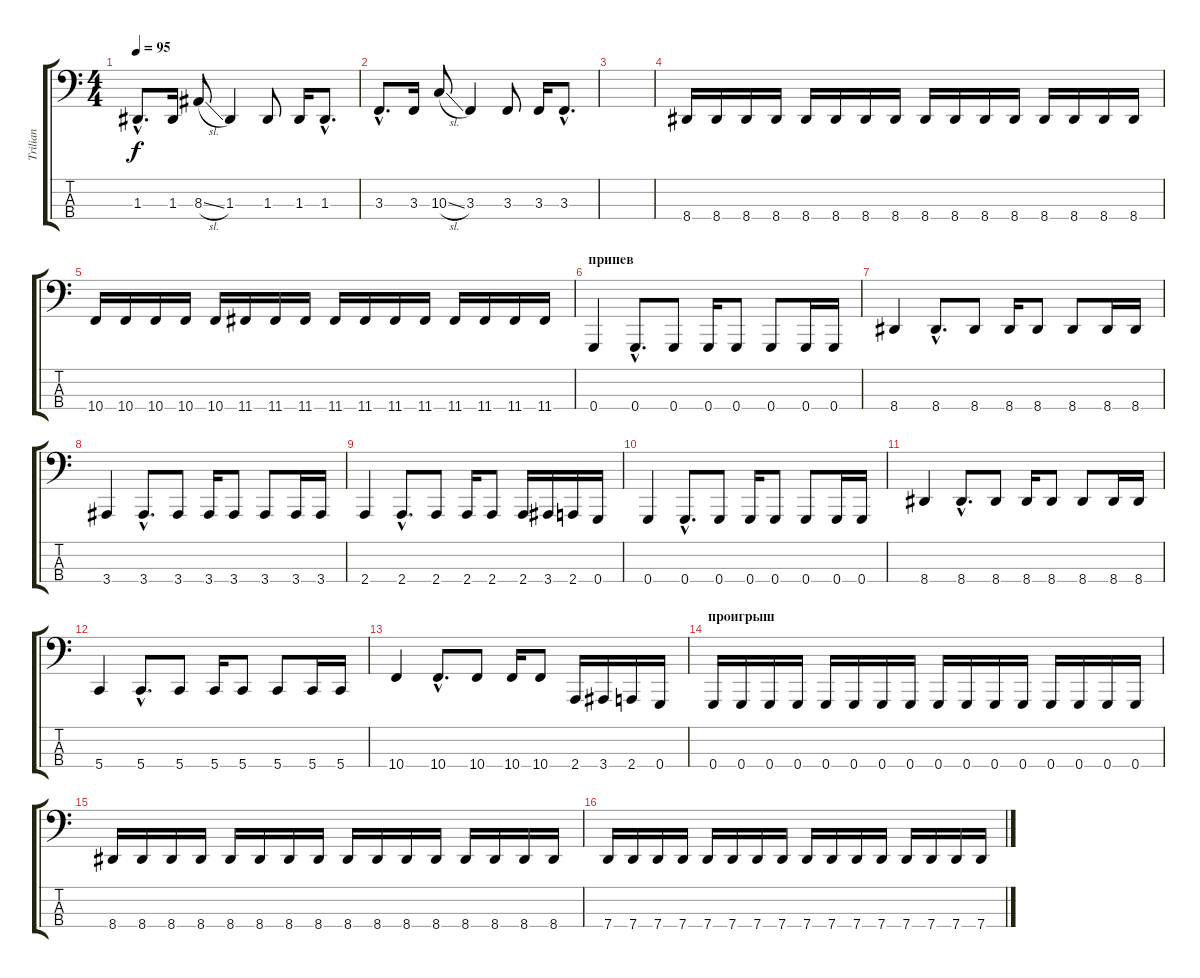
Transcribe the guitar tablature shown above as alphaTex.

\track ("Trilian" "Trilian") {instrument electricbassfinger}
\staff {score tabs}
\tuning (C2 G1 D1 G0) {hide}
\ts (4 4)
\tempo 95
\clef f4
\ks c
1.3{hac}.8{d dy f} 1.3.16 8.3{sl}.8 1.3.4 1.3.8 1.3.16 1.3{hac}.8{d} |
3.3{hac}.8{d} 3.3.16 10.3{sl}.8 3.3.4 3.3.8 3.3.16 3.3{hac}.8{d} |
|
8.4.16 8.4.16 8.4.16 8.4.16 8.4.16 8.4.16 8.4.16 8.4.16 8.4.16 8.4.16 8.4.16 8.4.16 8.4.16 8.4.16 8.4.16 8.4.16 |
10.4.16 10.4.16 10.4.16 10.4.16 10.4.16 11.4.16 11.4.16 11.4.16 11.4.16 11.4.16 11.4.16 11.4.16 11.4.16 11.4.16 11.4.16 11.4.16 |
\section ("" "припев")
0.4.4 0.4{hac}.8{d} 0.4.8 0.4.16 0.4.8 0.4.8 0.4.16 0.4.16 |
8.4.4 8.4{hac}.8{d} 8.4.8 8.4.16 8.4.8 8.4.8 8.4.16 8.4.16 |
3.4.4 3.4{hac}.8{d} 3.4.8 3.4.16 3.4.8 3.4.8 3.4.16 3.4.16 |
2.4.4 2.4{hac}.8{d} 2.4.8 2.4.16 2.4.8 2.4.16 3.4.16 2.4.16 0.4.16 |
0.4.4 0.4{hac}.8{d} 0.4.8 0.4.16 0.4.8 0.4.8 0.4.16 0.4.16 |
8.4.4 8.4{hac}.8{d} 8.4.8 8.4.16 8.4.8 8.4.8 8.4.16 8.4.16 |
5.4.4 5.4{hac}.8{d} 5.4.8 5.4.16 5.4.8 5.4.8 5.4.16 5.4.16 |
10.4.4 10.4{hac}.8{d} 10.4.8 10.4.16 10.4.8 2.4.16 3.4.16 2.4.16 0.4.16 |
\section ("" "проигрыш")
0.4.16 0.4.16 0.4.16 0.4.16 0.4.16 0.4.16 0.4.16 0.4.16 0.4.16 0.4.16 0.4.16 0.4.16 0.4.16 0.4.16 0.4.16 0.4.16 |
8.4.16 8.4.16 8.4.16 8.4.16 8.4.16 8.4.16 8.4.16 8.4.16 8.4.16 8.4.16 8.4.16 8.4.16 8.4.16 8.4.16 8.4.16 8.4.16 |
7.4.16 7.4.16 7.4.16 7.4.16 7.4.16 7.4.16 7.4.16 7.4.16 7.4.16 7.4.16 7.4.16 7.4.16 7.4.16 7.4.16 7.4.16 7.4.16
